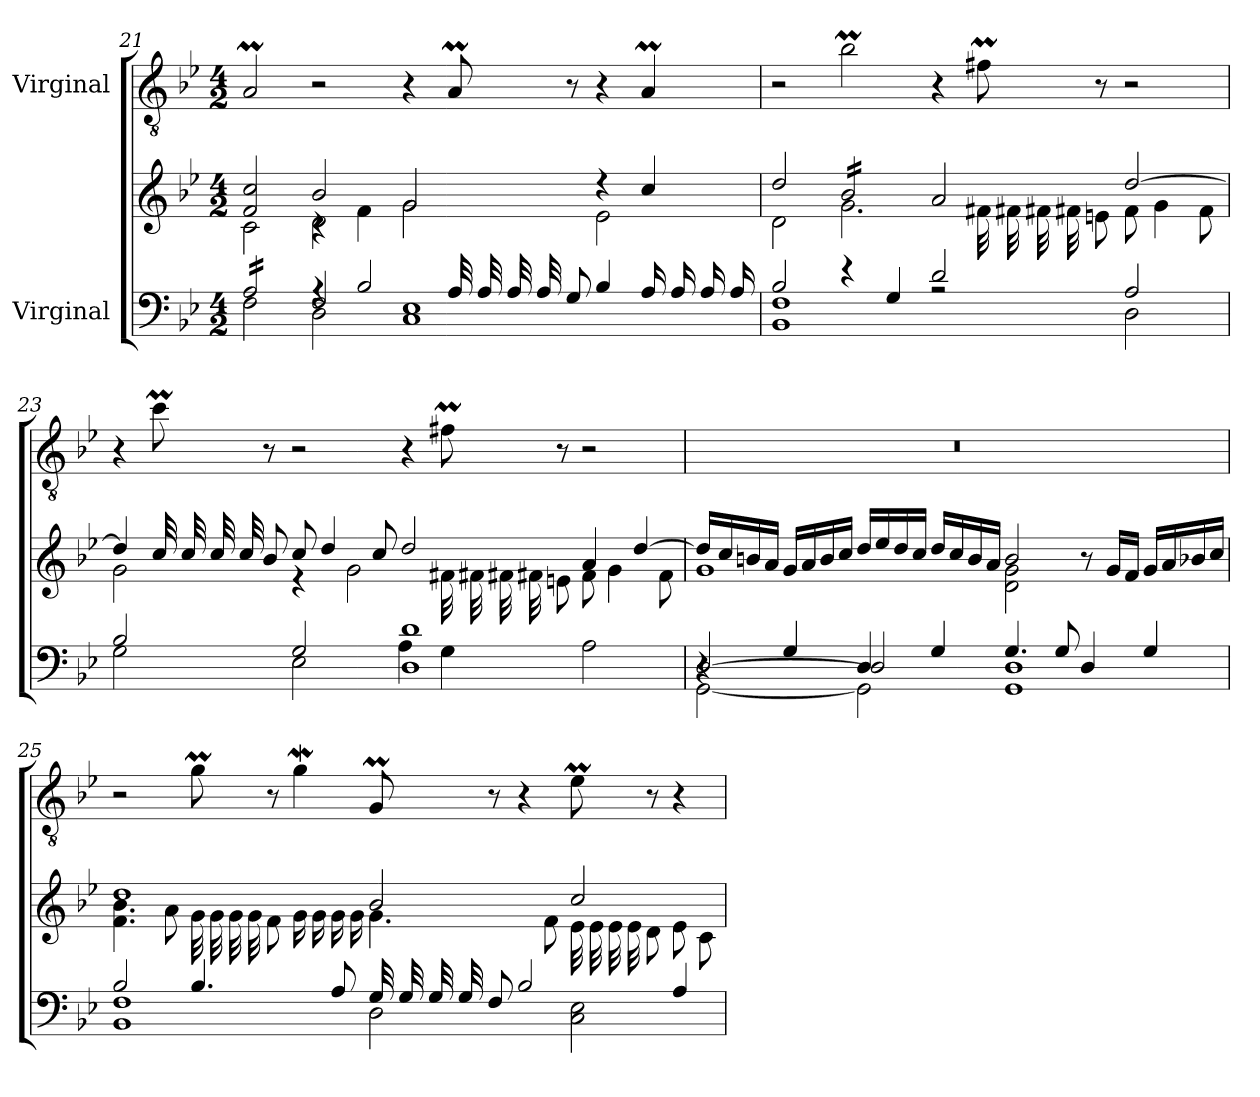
**kern	**kern	**kern
*part2	*part2	*part1
*staff3	*staff2	*staff1
*I"Virginal	*	*I"Virginal
*clefF4	*clefG2	*clefGv2
*k[b-e-]	*k[b-e-]	*k[b-e-]
*M4/2	*M4/2	*M4/2
=21	=21	=21
*^	*^	*
*	*^	*	*^	*
*tremolo	*	*	*	*	*	*
16A/LL	2F\	2ryy	2f/ 2cc/	2c\	2ryy	2Am/
16A/	.	.	.	.	.	.
16A/	.	.	.	.	.	.
16A/	.	.	.	.	.	.
16A/	.	.	.	.	.	.
16A/	.	.	.	.	.	.
16A/	.	.	.	.	.	.
16A/JJ	.	.	.	.	.	.
*Xtremolo	*	*	*	*	*	*
4rA	2D\	2F/	2b-/	2d\	4rc	2r
2B-/	.	.	.	.	4f\	.
.	1C 1E-	1ryy	2g/	2g\	1ryy	4r
*tremolo	*	*	*	*	*	*
32A/LLL	.	.	.	.	.	8Am/
32A/	.	.	.	.	.	.
32A/	.	.	.	.	.	.
32A/	.	.	.	.	.	.
*Xtremolo	*	*	*	*	*	*
8G/J	.	.	.	.	.	8r
4B-/	.	.	4r	2e-\	.	4r
*tremolo	*	*	*	*	*	*
16A/LL	.	.	4cc/	.	.	4Am/
16A/	.	.	.	.	.	.
16A/	.	.	.	.	.	.
16A/JJ	.	.	.	.	.	.
*Xtremolo	*	*	*	*	*	*
*	*v	*v	*	*	*	*
*	*	*	*v	*v	*
=22	=22	=22	=22	=22
2B-/	1BB- 1F	2dd/	2d\	2r
*	*	*tremolo	*	*
4r	.	16b-/LL	2.g\	2b-M\
.	.	16b-/	.	.
.	.	16b-/	.	.
.	.	16b-/	.	.
4G/	.	16b-/	.	.
.	.	16b-/	.	.
.	.	16b-/	.	.
.	.	16b-/JJ	.	.
*	*	*Xtremolo	*	*
2d/	2rA	2a/	.	4r
*	*	*tremolo	*	*
.	.	.	32f#X\LLL	8f#Xm\
.	.	.	32f#X\	.
.	.	.	32f#X\	.
.	.	.	32f#X\	.
*	*	*Xtremolo	*	*
.	.	.	8en\J	8r
2A/	2D\	[2dd/	8f#\	2r
.	.	.	4g\	.
.	.	.	8f#\	.
!!LO:LB:g=z
=23	=23	=23	=23	=23
2B-/	2G\	4dd/]	2g\	4r
*	*	*tremolo	*	*
.	.	32cc/LLL	.	8ccM\
.	.	32cc/	.	.
.	.	32cc/	.	.
.	.	32cc/	.	.
*	*	*Xtremolo	*	*
.	.	8b-/J	.	8r
2G/	2E-\	8cc/	4r	2r
.	.	4dd/	.	.
.	.	.	2g\	.
.	.	8cc/	.	.
1D 1d	4A\	2dd/	.	4r
*	*	*tremolo	*	*
.	4G\	.	32f#X\LLL	8f#Xm\
.	.	.	32f#X\	.
.	.	.	32f#X\	.
.	.	.	32f#X\	.
*	*	*Xtremolo	*	*
.	.	.	8en\J	8r
.	2A\	4a/	8f#\	2r
.	.	.	4g\	.
.	.	[4dd/	.	.
.	.	.	8f#\	.
=24	=24	=24	=24	=24
*	*^	*	*	*
4r	[2GG\	[2D/	16dd/LL]	1g	0r
.	.	.	16cc/	.	.
.	.	.	16bn/	.	.
.	.	.	16a/JJ	.	.
4G/	.	.	16g/LL	.	.
.	.	.	16a/	.	.
.	.	.	16b/	.	.
.	.	.	16cc/JJ	.	.
4D/	2GG\]	2D/]	16dd/LL	.	.
.	.	.	16ee-/	.	.
.	.	.	16dd/	.	.
.	.	.	16cc/JJ	.	.
4G/	.	.	16dd/LL	.	.
.	.	.	16cc/	.	.
.	.	.	16b/	.	.
.	.	.	16a/JJ	.	.
4.G/	1GG 1D	1ryy	2b/	2d\ 2g\	.
8G/	.	.	.	.	.
4D/	.	.	8r	2ryy	.
.	.	.	16g/LL	.	.
.	.	.	16f/JJ	.	.
4G/	.	.	16g/LL	.	.
.	.	.	16a/	.	.
.	.	.	16b-X/	.	.
.	.	.	16cc/JJ	.	.
*	*v	*v	*	*	*
!!LO:LB:g=z
=25	=25	=25	=25	=25
2B-/	1BB- 1F	1dd	4.f\ 4.b-\	2r
.	.	.	8a\	.
*	*	*tremolo	*	*
4.B-/	.	.	32g\LLL	8gM\
.	.	.	32g\	.
.	.	.	32g\	.
.	.	.	32g\	.
*	*	*Xtremolo	*	*
.	.	.	8f\J	8r
*	*	*tremolo	*	*
.	.	.	16g\LL	4gW\
.	.	.	16g\	.
8A/	.	.	16g\	.
.	.	.	16g\JJ	.
*	*	*Xtremolo	*	*
*tremolo	*	*	*	*
32G/LLL	2D\	2b-/	4.g\	8GM/
32G/	.	.	.	.
32G/	.	.	.	.
32G/	.	.	.	.
*Xtremolo	*	*	*	*
8F/J	.	.	.	8r
2B-/	.	.	.	4r
.	.	.	8f\	.
*	*	*tremolo	*	*
.	2C\ 2E-\	2cc/	32e-\LLL	8e-M\
.	.	.	32e-\	.
.	.	.	32e-\	.
.	.	.	32e-\	.
*	*	*Xtremolo	*	*
.	.	.	8d\	8r
4A/	.	.	8e-\	4r
.	.	.	8c\J	.
*v	*v	*	*	*
*	*v	*v	*
=	=	=
*-	*-	*-
